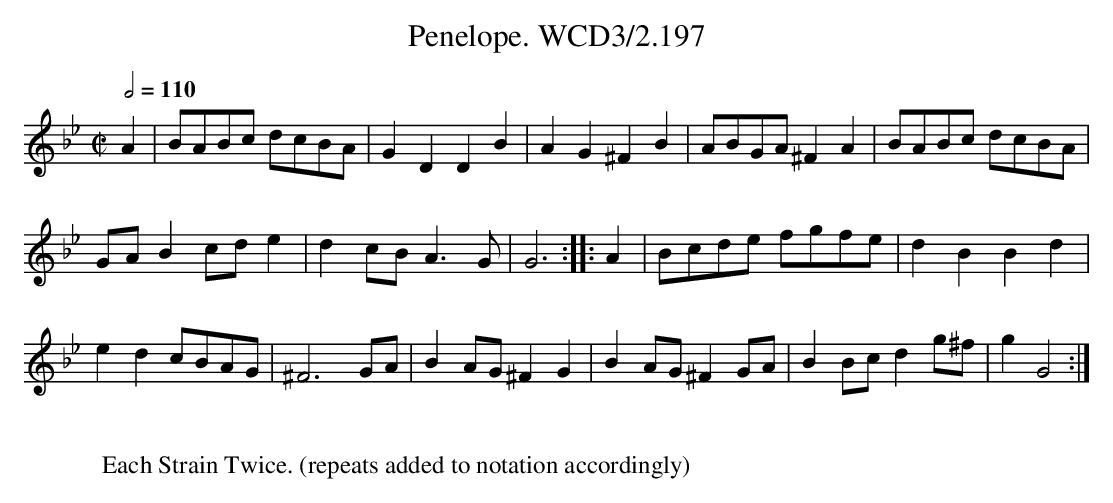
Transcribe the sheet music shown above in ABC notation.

X:1
T:Penelope. WCD3/2.197
M:C|
L:1/8
Q:1/2=110
K:Gm
A2|BABc dcBA|G2D2 D2B2|A2G2 ^F2B2|ABGA ^F2A2|BABc dcBA|
GAB2 cde2|d2cB A3G|G6::A2|Bcde fgfe|d2B2 B2d2|
e2d2 cBAG|^F6 GA|B2AG ^F2G2|B2AG ^F2 GA|B2Bc d2g^f|g2G4:|
W:
W:Each Strain Twice. (repeats added to notation accordingly)
